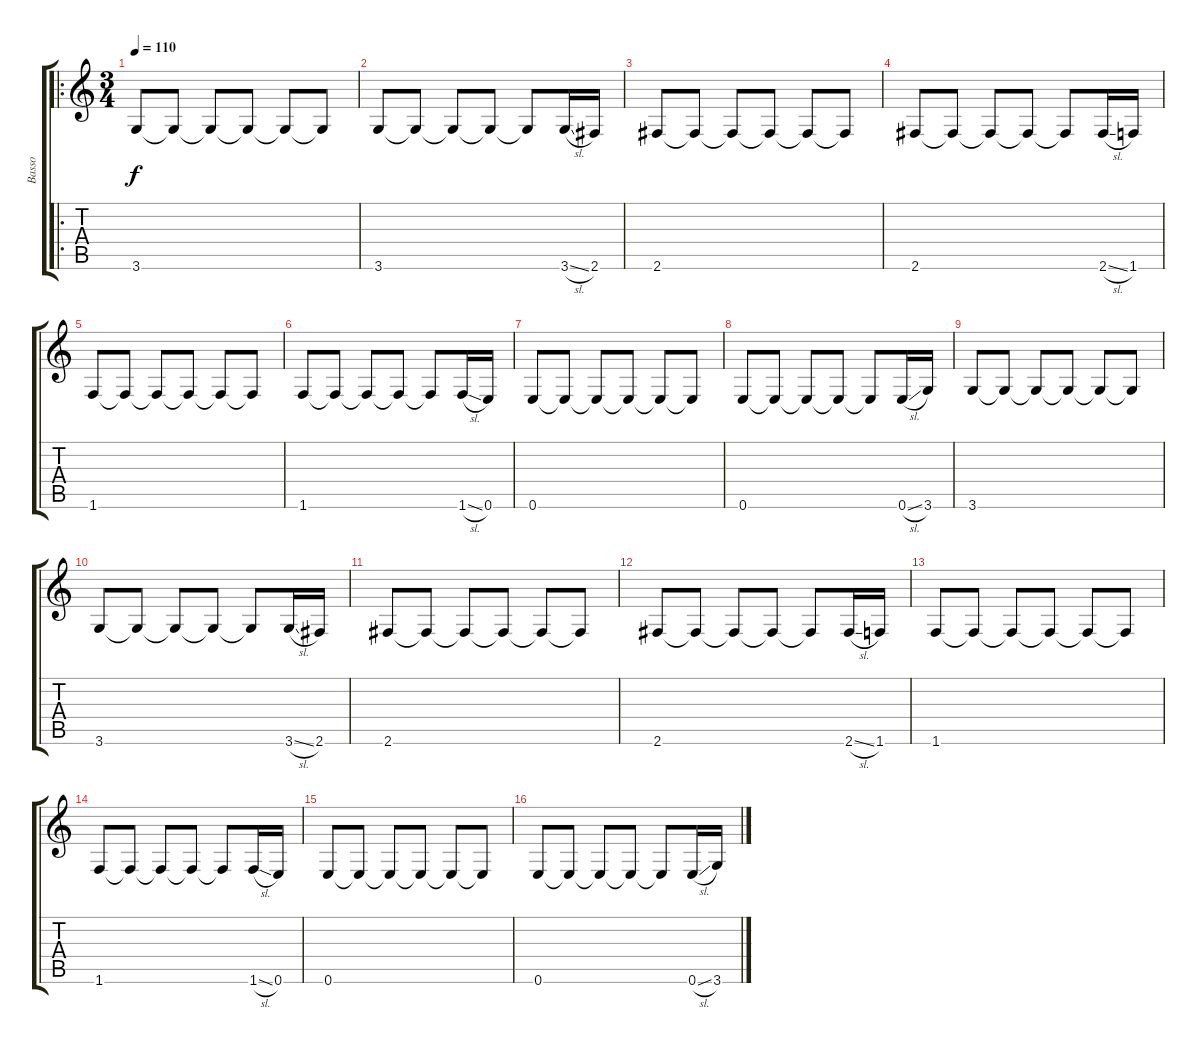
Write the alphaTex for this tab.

\track ("Basso" "Basso") {instrument acousticbass}
\staff {score tabs}
\tuning (E4 B3 G3 D3 A2 E2) {hide}
\ro
\ts (3 4)
\tempo 110
\clef g2
\ks c
3.6.8{dy f instrument acousticbass} 3.6{t}.8 3.6{t}.8 3.6{t}.8 3.6{t}.8 3.6{t}.8 |
3.6.8 3.6{t}.8 3.6{t}.8 3.6{t}.8 3.6{t}.8 3.6{sl}.16 2.6.16 |
2.6.8 2.6{t}.8 2.6{t}.8 2.6{t}.8 2.6{t}.8 2.6{t}.8 |
2.6.8 2.6{t}.8 2.6{t}.8 2.6{t}.8 2.6{t}.8 2.6{sl}.16 1.6.16 |
1.6.8 1.6{t}.8 1.6{t}.8 1.6{t}.8 1.6{t}.8 1.6{t}.8 |
1.6.8 1.6{t}.8 1.6{t}.8 1.6{t}.8 1.6{t}.8 1.6{sl}.16 0.6.16 |
0.6.8 0.6{t}.8 0.6{t}.8 0.6{t}.8 0.6{t}.8 0.6{t}.8 |
0.6.8 0.6{t}.8 0.6{t}.8 0.6{t}.8 0.6{t}.8 0.6{sl}.16 3.6.16 |
3.6.8 3.6{t}.8 3.6{t}.8 3.6{t}.8 3.6{t}.8 3.6{t}.8 |
3.6.8 3.6{t}.8 3.6{t}.8 3.6{t}.8 3.6{t}.8 3.6{sl}.16 2.6.16 |
2.6.8 2.6{t}.8 2.6{t}.8 2.6{t}.8 2.6{t}.8 2.6{t}.8 |
2.6.8 2.6{t}.8 2.6{t}.8 2.6{t}.8 2.6{t}.8 2.6{sl}.16 1.6.16 |
1.6.8 1.6{t}.8 1.6{t}.8 1.6{t}.8 1.6{t}.8 1.6{t}.8 |
1.6.8 1.6{t}.8 1.6{t}.8 1.6{t}.8 1.6{t}.8 1.6{sl}.16 0.6.16 |
0.6.8 0.6{t}.8 0.6{t}.8 0.6{t}.8 0.6{t}.8 0.6{t}.8 |
0.6.8 0.6{t}.8 0.6{t}.8 0.6{t}.8 0.6{t}.8 0.6{sl}.16 3.6.16
